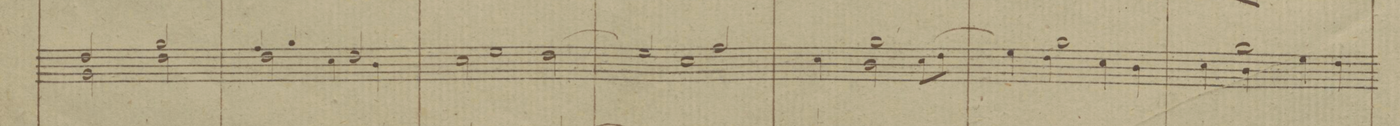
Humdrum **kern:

**kern	**dynam
*I"Clarinetti in B.	*
*clefG2	*
*k[b-]	*
*met(c|)	*
*M2/2	*
*^	*
2cc/	2f\	.
2ff/	2cc\	.
=8	=8	=8
4ee/	2cc\	.
4ff/	.	.
2cc/	4b-\	.
.	4a\	.
=9	=9	=9
[1dd	2b-\	.
.	2cc\	.
=10	=10	=10
2dd/]	1b-	.
2ee/	.	.
=11	=11	=11
[1ff	4b-\	.
.	2a\	.
.	8b-\L	.
.	8cc\J	.
=12	=12	=12
1ff]	4dd\	.
.	4cc\	.
.	4b-\	.
.	4a\	.
=13	=13	=13
1ff	4b-\	.
.	4a\	.
.	4dd\	.
.	4cc\	.
=14	=14	=14
*-	*-	*-
